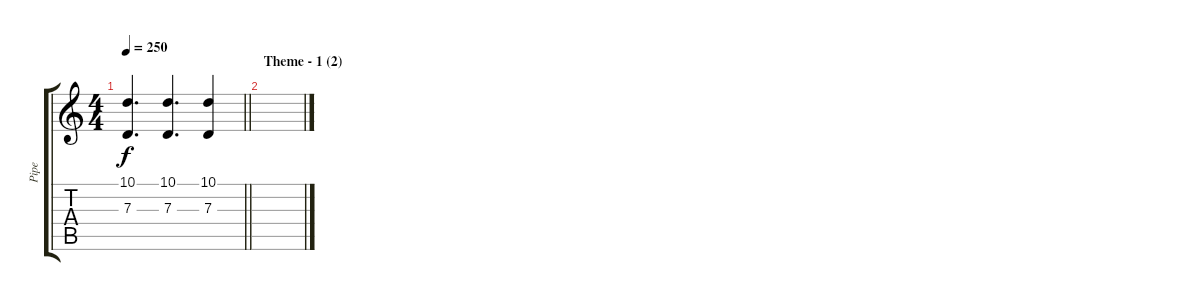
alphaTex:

\track ("Pipe" "Pipe") {instrument flute}
\staff {score tabs}
\tuning (E4 B3 G3 D3 A2 E2) {hide}
\ts (4 4)
\tempo 250
\clef g2
\barLineRight lightlight
\ks c
(10.1 7.3).4{d dy f} (10.1 7.3).4{d} (10.1 7.3).4 |
\section ("" "Theme - 1 (2)")
